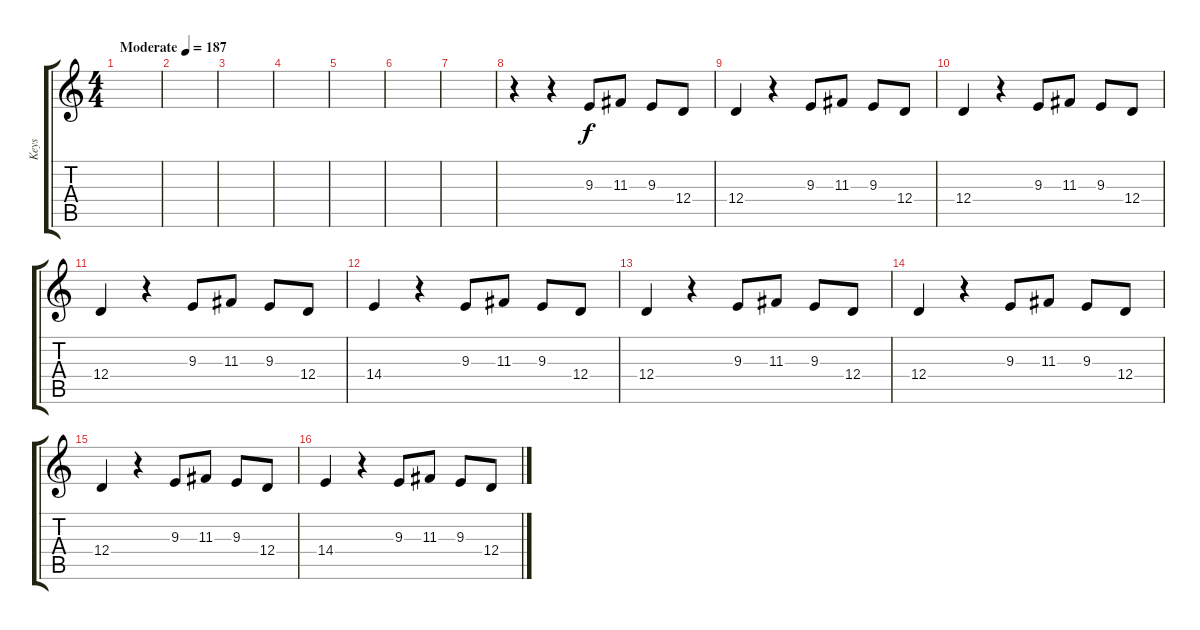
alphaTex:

\track ("Keys" "Keys") {instrument lead3calliope}
\staff {score tabs}
\tuning (E4 B3 G3 D3 A2 D2) {hide}
\ts (4 4)
\tempo (187 "Moderate")
\clef g2
\ks c
|
|
|
|
|
|
|
r.4 r.4 9.3.8 11.3.8 9.3.8 12.4.8 |
12.4.4 r.4 9.3.8 11.3.8 9.3.8 12.4.8 |
12.4.4 r.4 9.3.8 11.3.8 9.3.8 12.4.8 |
12.4.4 r.4 9.3.8 11.3.8 9.3.8 12.4.8 |
14.4.4 r.4 9.3.8 11.3.8 9.3.8 12.4.8 |
12.4.4 r.4 9.3.8 11.3.8 9.3.8 12.4.8 |
12.4.4 r.4 9.3.8 11.3.8 9.3.8 12.4.8 |
12.4.4 r.4 9.3.8 11.3.8 9.3.8 12.4.8 |
14.4.4 r.4 9.3.8 11.3.8 9.3.8 12.4.8
